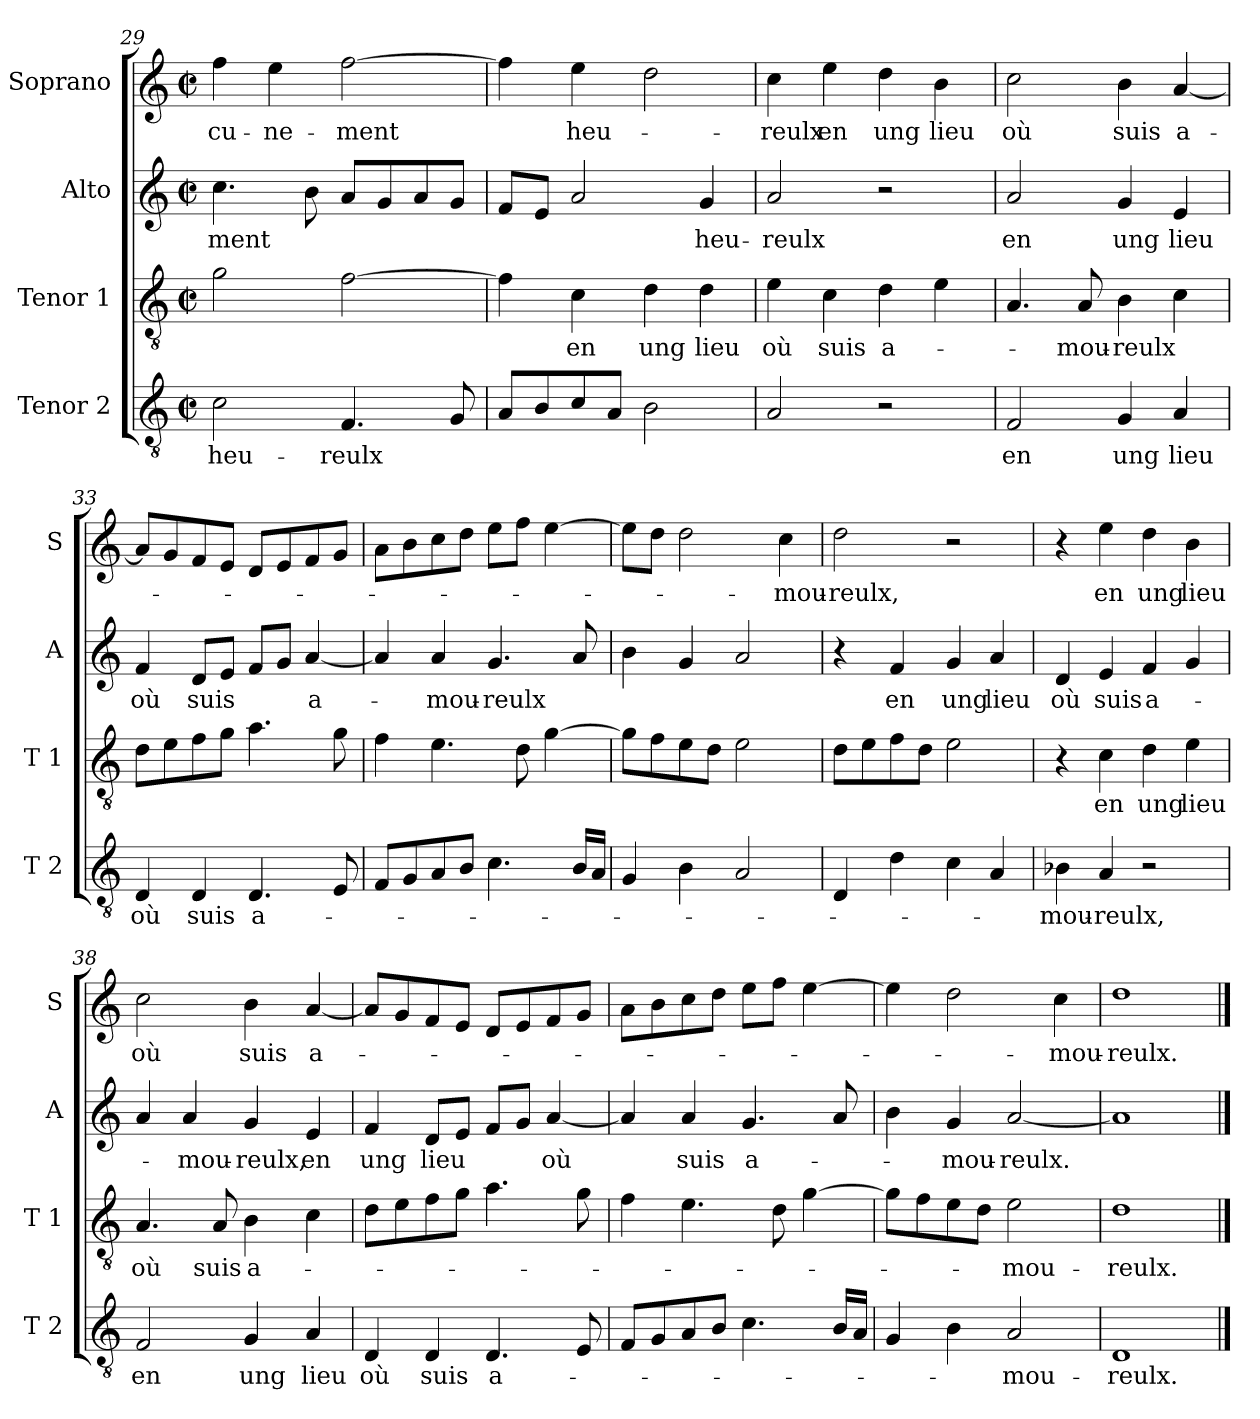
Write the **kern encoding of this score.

**kern	**text	**kern	**text	**kern	**text	**kern	**text
*part4	*part4	*part3	*part3	*part2	*part2	*part1	*part1
*staff4	*staff4	*staff3	*staff3	*staff2	*staff2	*staff1	*staff1
*I"Tenor 2	*	*I"Tenor 1	*	*I"Alto	*	*I"Soprano	*
*I'T 2	*	*I'T 1	*	*I'A	*	*I'S	*
*clefGv2	*	*clefGv2	*	*clefG2	*	*clefG2	*
*k[]	*	*k[]	*	*k[]	*	*k[]	*
*C:	*	*C:	*	*C:	*	*C:	*
*M2/2	*	*M2/2	*	*M2/2	*	*M2/2	*
*met(c|)	*	*met(c|)	*	*met(c|)	*	*met(c|)	*
=29	=29	=29	=29	=29	=29	=29	=29
2c\	heu-	2g\	.	4.cc\	-ment	4ff\	-cu-
.	.	.	.	.	.	4ee\	-ne-
.	.	.	.	8b\	.	.	.
4.F/	-reulx	[2f\	.	8a/L	.	[2ff\	-ment
.	.	.	.	8g/	.	.	.
.	.	.	.	8a/	.	.	.
8G/	.	.	.	8g/J	.	.	.
!!LO:LB:g=z
=30	=30	=30	=30	=30	=30	=30	=30
8A/L	.	4f\]	.	8f/L	.	4ff\]	.
8B/	.	.	.	8e/J	.	.	.
8c/	.	4c\	en	2a/	.	4ee\	heu-
8A/J	.	.	.	.	.	.	.
2B\	.	4d\	ung	.	.	2dd\	.
.	.	4d\	lieu	4g/	heu-	.	.
=31	=31	=31	=31	=31	=31	=31	=31
2A/	.	4e\	où	2a/	-reulx	4cc\	-reulx
.	.	4c\	suis	.	.	4ee\	en
2r	.	4d\	a-	2r	.	4dd\	ung
.	.	4e\	.	.	.	4b\	lieu
=32	=32	=32	=32	=32	=32	=32	=32
2F/	en	4.A/	.	2a/	en	2cc\	où
.	.	8A/	-mou-	.	.	.	.
4G/	ung	4B\	-reulx	4g/	ung	4b\	suis
4A/	lieu	4c\	.	4e/	lieu	[4a/	a-
=33	=33	=33	=33	=33	=33	=33	=33
4D/	où	8d\L	.	4f/	où	8a/L]	.
.	.	8e\	.	.	.	8g/	.
4D/	suis	8f\	.	8d/L	suis	8f/	.
.	.	8g\J	.	8e/J	.	8e/J	.
4.D/	a-	4.a\	.	8f/L	.	8d/L	.
.	.	.	.	8g/J	.	8e/	.
.	.	.	.	[4a/	a-	8f/	.
8E/	.	8g\	.	.	.	8g/J	.
=34	=34	=34	=34	=34	=34	=34	=34
8F/L	.	4f\	.	4a/]	.	8a\L	.
8G/	.	.	.	.	.	8b\	.
8A/	.	4.e\	.	4a/	-mou-	8cc\	.
8B/J	.	.	.	.	.	8dd\J	.
4.c\	.	.	.	4.g/	-reulx	8ee\L	.
.	.	8d\	.	.	.	8ff\J	.
.	.	[4g\	.	.	.	[4ee\	.
16B/LL	.	.	.	8a/	.	.	.
16A/JJ	.	.	.	.	.	.	.
=35	=35	=35	=35	=35	=35	=35	=35
4G/	.	8g\L]	.	4b\	.	8ee\L]	.
.	.	8f\	.	.	.	8dd\J	.
4B\	.	8e\	.	4g/	.	2dd\	.
.	.	8d\J	.	.	.	.	.
2A/	.	2e\	.	2a/	.	.	.
.	.	.	.	.	.	4cc\	-mou-
!!LO:LB:g=z
=36	=36	=36	=36	=36	=36	=36	=36
4D/	.	8d\L	.	4r	.	2dd\	-reulx,
.	.	8e\	.	.	.	.	.
4d\	.	8f\	.	4f/	en	.	.
.	.	8d\J	.	.	.	.	.
4c\	.	2e\	.	4g/	ung	2r	.
4A/	.	.	.	4a/	lieu	.	.
=37	=37	=37	=37	=37	=37	=37	=37
4B-X\	-mou-	4r	.	4d/	où	4r	.
4A/	-reulx,	4c\	en	4e/	suis	4ee\	en
2r	.	4d\	ung	4f/	a-	4dd\	ung
.	.	4e\	lieu	4g/	.	4b\	lieu
=38	=38	=38	=38	=38	=38	=38	=38
2F/	en	4.A/	où	4a/	.	2cc\	où
.	.	.	.	4a/	-mou-	.	.
.	.	8A/	suis	.	.	.	.
4G/	ung	4B\	a-	4g/	-reulx,	4b\	suis
4A/	lieu	4c\	.	4e/	en	[4a/	a-
=39	=39	=39	=39	=39	=39	=39	=39
4D/	où	8d\L	.	4f/	ung	8a/L]	.
.	.	8e\	.	.	.	8g/	.
4D/	suis	8f\	.	8d/L	lieu	8f/	.
.	.	8g\J	.	8e/J	.	8e/J	.
4.D/	a-	4.a\	.	8f/L	.	8d/L	.
.	.	.	.	8g/J	.	8e/	.
.	.	.	.	[4a/	où	8f/	.
8E/	.	8g\	.	.	.	8g/J	.
=40	=40	=40	=40	=40	=40	=40	=40
8F/L	.	4f\	.	4a/]	.	8a\L	.
8G/	.	.	.	.	.	8b\	.
8A/	.	4.e\	.	4a/	suis	8cc\	.
8B/J	.	.	.	.	.	8dd\J	.
4.c\	.	.	.	4.g/	a-	8ee\L	.
.	.	8d\	.	.	.	8ff\J	.
.	.	[4g\	.	.	.	[4ee\	.
16B/LL	.	.	.	8a/	.	.	.
16A/JJ	.	.	.	.	.	.	.
=41	=41	=41	=41	=41	=41	=41	=41
4G/	.	8g\L]	.	4b\	.	4ee\]	.
.	.	8f\	.	.	.	.	.
4B\	.	8e\	.	4g/	-mou-	2dd\	.
.	.	8d\J	.	.	.	.	.
2A/	-mou-	2e\	-mou-	[2a/	-reulx.	.	.
.	.	.	.	.	.	4cc\	-mou-
=42	=42	=42	=42	=42	=42	=42	=42
1D	-reulx.	1d	-reulx.	1a]	.	1dd	-reulx.
==	==	==	==	==	==	==	==
*-	*-	*-	*-	*-	*-	*-	*-
